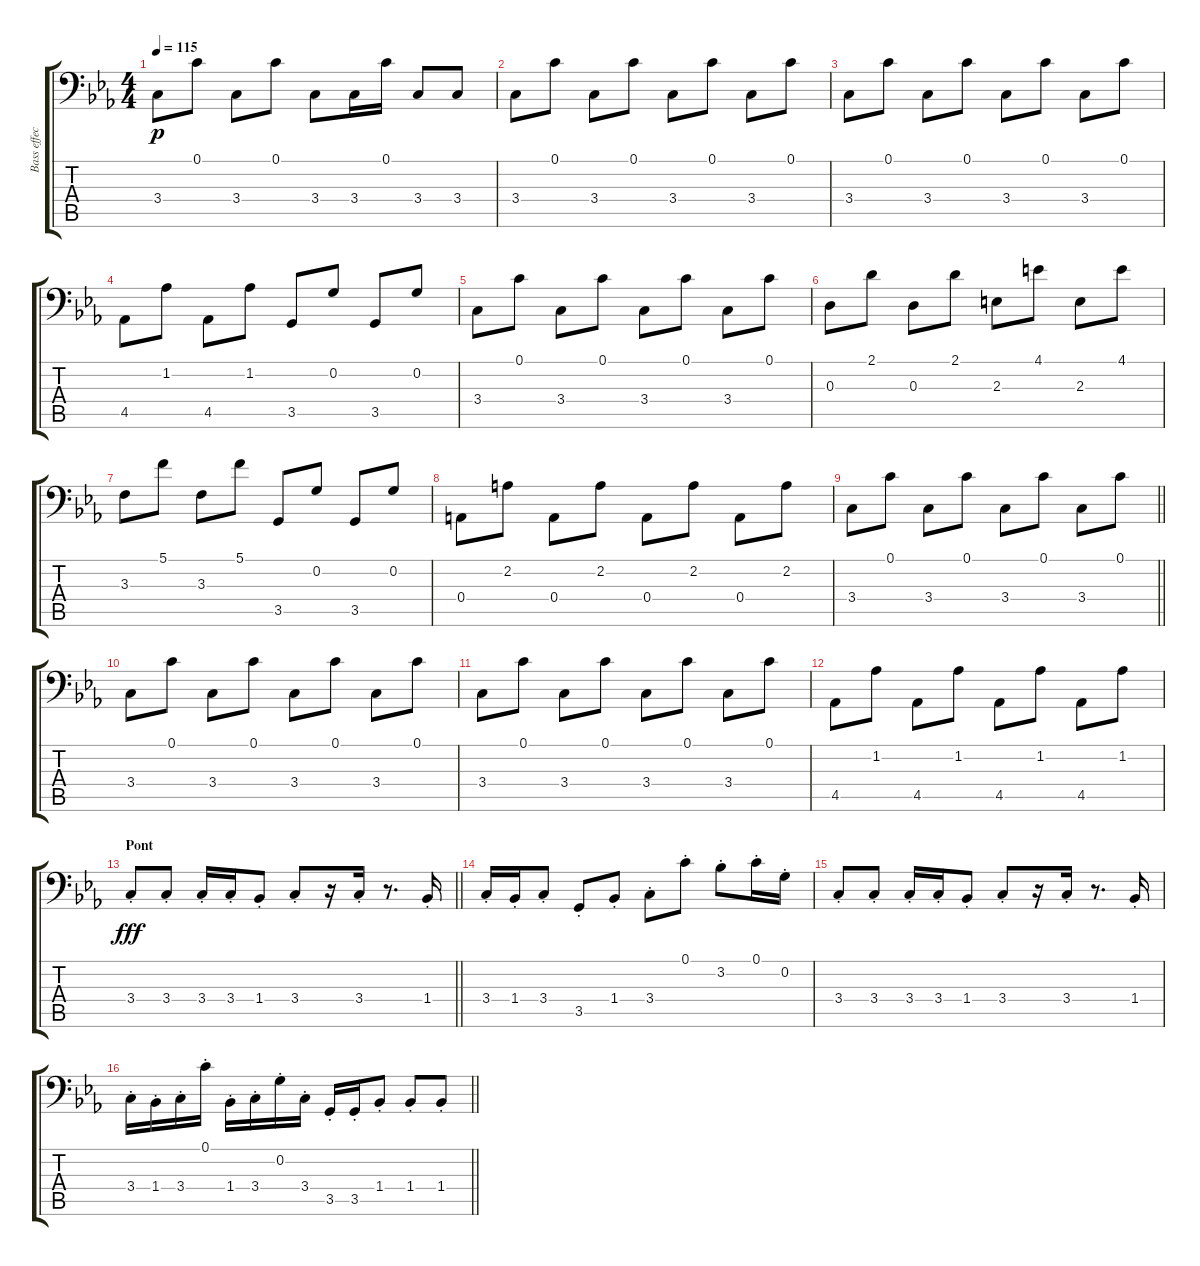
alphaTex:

\track ("Bass effect" "Bass effec") {instrument slapbass2}
\staff {score tabs}
\tuning (C3 G2 D2 A1 E1 G0) {hide}
\ts (4 4)
\tempo 115
\clef f4
\ks eb
3.4.8{dy p} 0.1.8 3.4.8 0.1.8 3.4.8 3.4.16 0.1.16 3.4.8 3.4.8 |
3.4.8 0.1.8 3.4.8 0.1.8 3.4.8 0.1.8 3.4.8 0.1.8 |
3.4.8 0.1.8 3.4.8 0.1.8 3.4.8 0.1.8 3.4.8 0.1.8 |
4.5.8 1.2.8 4.5.8 1.2.8 3.5.8 0.2.8 3.5.8 0.2.8 |
3.4.8 0.1.8 3.4.8 0.1.8 3.4.8 0.1.8 3.4.8 0.1.8 |
0.3.8 2.1.8 0.3.8 2.1.8 2.3.8 4.1.8 2.3.8 4.1.8 |
3.3.8 5.1.8 3.3.8 5.1.8 3.5.8 0.2.8 3.5.8 0.2.8 |
0.4.8 2.2.8 0.4.8 2.2.8 0.4.8 2.2.8 0.4.8 2.2.8 |
\barLineRight lightlight
3.4.8 0.1.8 3.4.8 0.1.8 3.4.8 0.1.8 3.4.8 0.1.8 |
3.4.8 0.1.8 3.4.8 0.1.8 3.4.8 0.1.8 3.4.8 0.1.8 |
3.4.8 0.1.8 3.4.8 0.1.8 3.4.8 0.1.8 3.4.8 0.1.8 |
4.5.8 1.2.8 4.5.8 1.2.8 4.5.8 1.2.8 4.5.8 1.2.8 |
\section ("" "Pont")
\barLineRight lightlight
3.4{st}.8{dy fff} 3.4{st}.8 3.4{st}.16 3.4{st}.16 1.4{st}.8 3.4{st}.8 r.16 3.4{st}.16 r.8{d} 1.4{st}.16 |
3.4{st}.16 1.4{st}.16 3.4{st}.8 3.5{st}.8 1.4{st}.8 3.4{st}.8 0.1{st}.8 3.2{st}.8 0.1{st}.16 0.2{st}.16 |
3.4{st}.8 3.4{st}.8 3.4{st}.16 3.4{st}.16 1.4{st}.8 3.4{st}.8 r.16 3.4{st}.16 r.8{d} 1.4{st}.16 |
\barLineRight lightlight
3.4{st}.16 1.4{st}.16 3.4{st}.16 0.1{st}.16 1.4{st}.16 3.4{st}.16 0.2{st}.16 3.4{st}.16 3.5{st}.16 3.5{st}.16 1.4{st}.8 1.4{st}.8 1.4{st}.8
